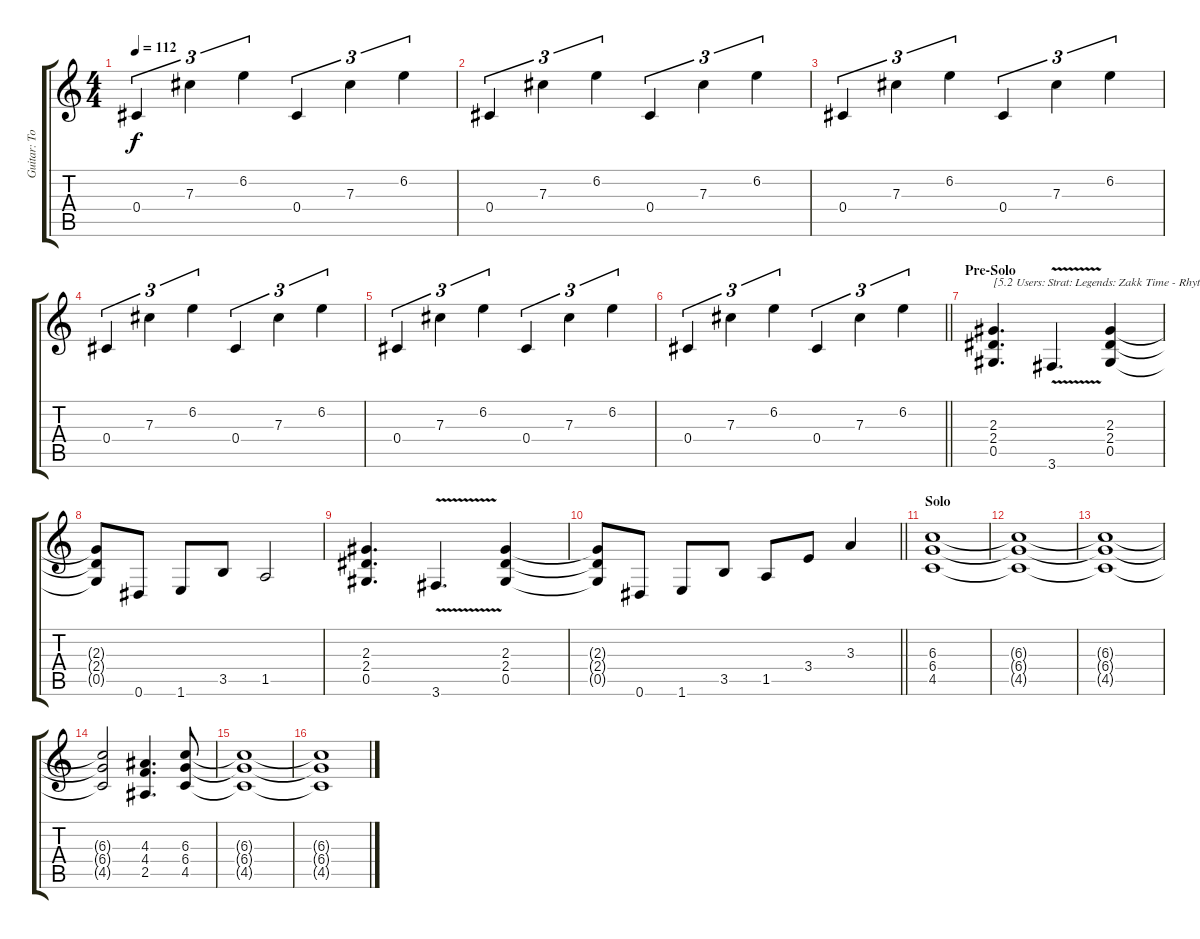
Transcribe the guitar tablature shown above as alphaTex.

\track ("Guitar: Tony" "Guitar: To") {instrument overdrivenguitar}
\staff {score tabs}
\tuning (Eb4 Bb3 Gb3 Db3 Ab2 Eb2) {hide}
\ts (4 4)
\tempo 112
\clef g2
\ks c
0.4.4{tu (3 2) dy f} 7.3.4{tu (3 2)} 6.2.4{tu (3 2)} 0.4.4{tu (3 2)} 7.3.4{tu (3 2)} 6.2.4{tu (3 2)} |
0.4.4{tu (3 2)} 7.3.4{tu (3 2)} 6.2.4{tu (3 2)} 0.4.4{tu (3 2)} 7.3.4{tu (3 2)} 6.2.4{tu (3 2)} |
0.4.4{tu (3 2)} 7.3.4{tu (3 2)} 6.2.4{tu (3 2)} 0.4.4{tu (3 2)} 7.3.4{tu (3 2)} 6.2.4{tu (3 2)} |
0.4.4{tu (3 2)} 7.3.4{tu (3 2)} 6.2.4{tu (3 2)} 0.4.4{tu (3 2)} 7.3.4{tu (3 2)} 6.2.4{tu (3 2)} |
0.4.4{tu (3 2)} 7.3.4{tu (3 2)} 6.2.4{tu (3 2)} 0.4.4{tu (3 2)} 7.3.4{tu (3 2)} 6.2.4{tu (3 2)} |
\barLineRight lightlight
0.4.4{tu (3 2)} 7.3.4{tu (3 2)} 6.2.4{tu (3 2)} 0.4.4{tu (3 2)} 7.3.4{tu (3 2)} 6.2.4{tu (3 2)} |
\section ("" "Pre-Solo")
(2.3 2.4 0.5).4{d txt "[5.2 Users: Strat: Legends: Zakk Time - Rhythm]" volume 13 instrument overdrivenguitar} 3.6{v}.4{d} (2.3 2.4 0.5).4 |
(2.3{t} 2.4{t} 0.5{t}).8 0.6.8 1.6.8 3.5.8 1.5.2 |
(2.3 2.4 0.5).4{d} 3.6{v}.4{d} (2.3 2.4 0.5).4 |
\barLineRight lightlight
(2.3{t} 2.4{t} 0.5{t}).8 0.6.8 1.6.8 3.5.8 1.5.8 3.4.8 3.3.4 |
\section ("" "Solo")
(6.3 6.4 4.5).1{volume 8} |
(6.3{t} 6.4{t} 4.5{t}).1 |
(6.3{t} 6.4{t} 4.5{t}).1 |
(6.3{t} 6.4{t} 4.5{t}).2 (4.3 4.4 2.5).4{d} (6.3 6.4 4.5).8 |
(6.3{t} 6.4{t} 4.5{t}).1 |
(6.3{t} 6.4{t} 4.5{t}).1
